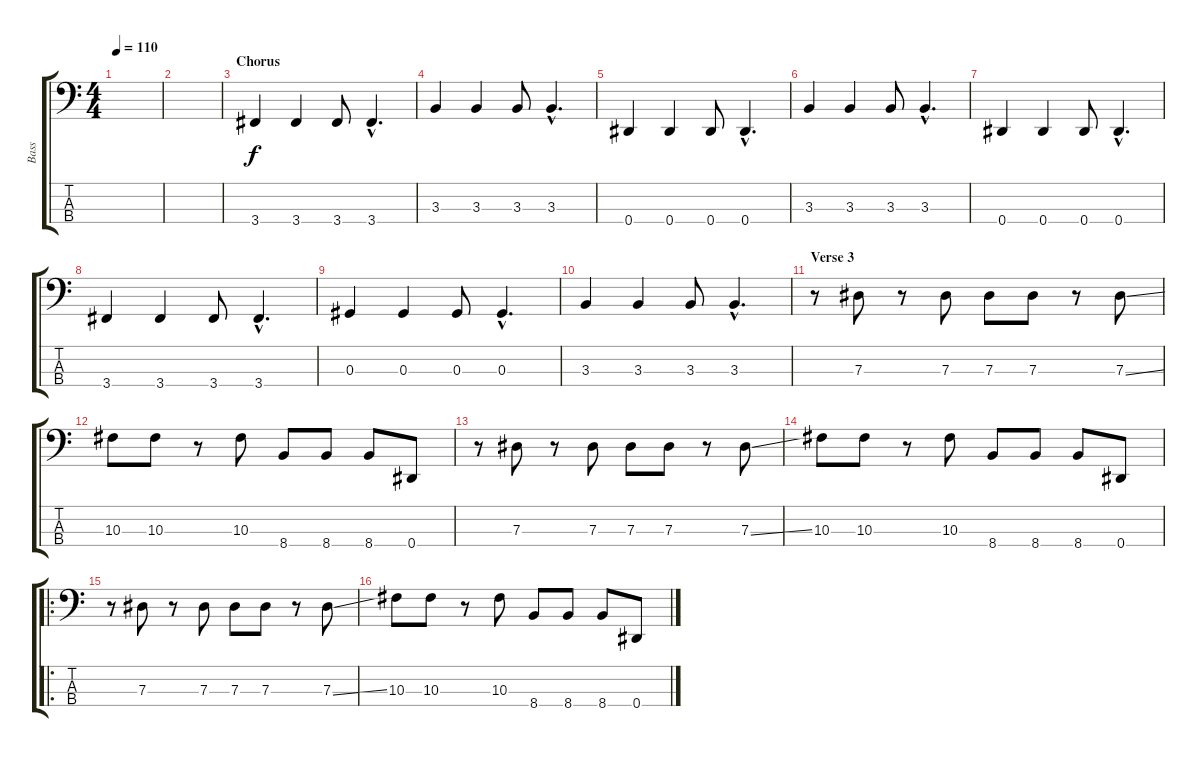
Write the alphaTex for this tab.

\track ("Bass" "Bass") {instrument electricbassfinger}
\staff {score tabs}
\tuning (Gb2 Db2 Ab1 Eb1) {hide}
\ts (4 4)
\tempo 110
\clef f4
\ks c
|
|
\section ("" "Chorus")
3.4.4 3.4.4 3.4.8 3.4{hac}.4{d} |
3.3.4 3.3.4 3.3.8 3.3{hac}.4{d} |
0.4.4 0.4.4 0.4.8 0.4{hac}.4{d} |
3.3.4 3.3.4 3.3.8 3.3{hac}.4{d} |
0.4.4 0.4.4 0.4.8 0.4{hac}.4{d} |
3.4.4 3.4.4 3.4.8 3.4{hac}.4{d} |
0.3.4 0.3.4 0.3.8 0.3{hac}.4{d} |
3.3.4 3.3.4 3.3.8 3.3{hac}.4{d} |
\section ("" "Verse 3")
r.8 7.3.8 r.8 7.3.8 7.3.8 7.3.8 r.8 7.3{ss}.8 |
10.3.8 10.3.8 r.8 10.3.8 8.4.8 8.4.8 8.4.8 0.4.8 |
r.8 7.3.8 r.8 7.3.8 7.3.8 7.3.8 r.8 7.3{ss}.8 |
10.3.8 10.3.8 r.8 10.3.8 8.4.8 8.4.8 8.4.8 0.4.8 |
\ro
r.8 7.3.8 r.8 7.3.8 7.3.8 7.3.8 r.8 7.3{ss}.8 |
10.3.8 10.3.8 r.8 10.3.8 8.4.8 8.4.8 8.4.8 0.4.8
